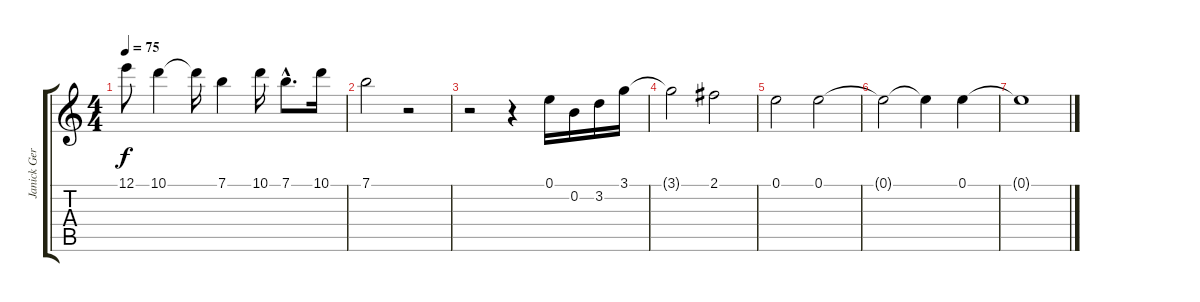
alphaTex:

\track ("Janick Gers" "Janick Ger") {instrument distortionguitar}
\staff {score tabs}
\tuning (E4 B3 G3 D3 A2 E2) {hide}
\ts (4 4)
\tempo 75
\clef g2
\ks c
12.1.8{dy f} 10.1.4 10.1{t}.16 7.1.4 10.1.16 7.1{hac}.8{d} 10.1.16 |
7.1.2 r.2 |
r.2 r.4 0.1.16 0.2.16 3.2.16 3.1.16 |
3.1{t}.2 2.1.2 |
0.1.2 0.1.2 |
0.1{t}.2 0.1{t}.4 0.1.4 |
0.1{t}.1
